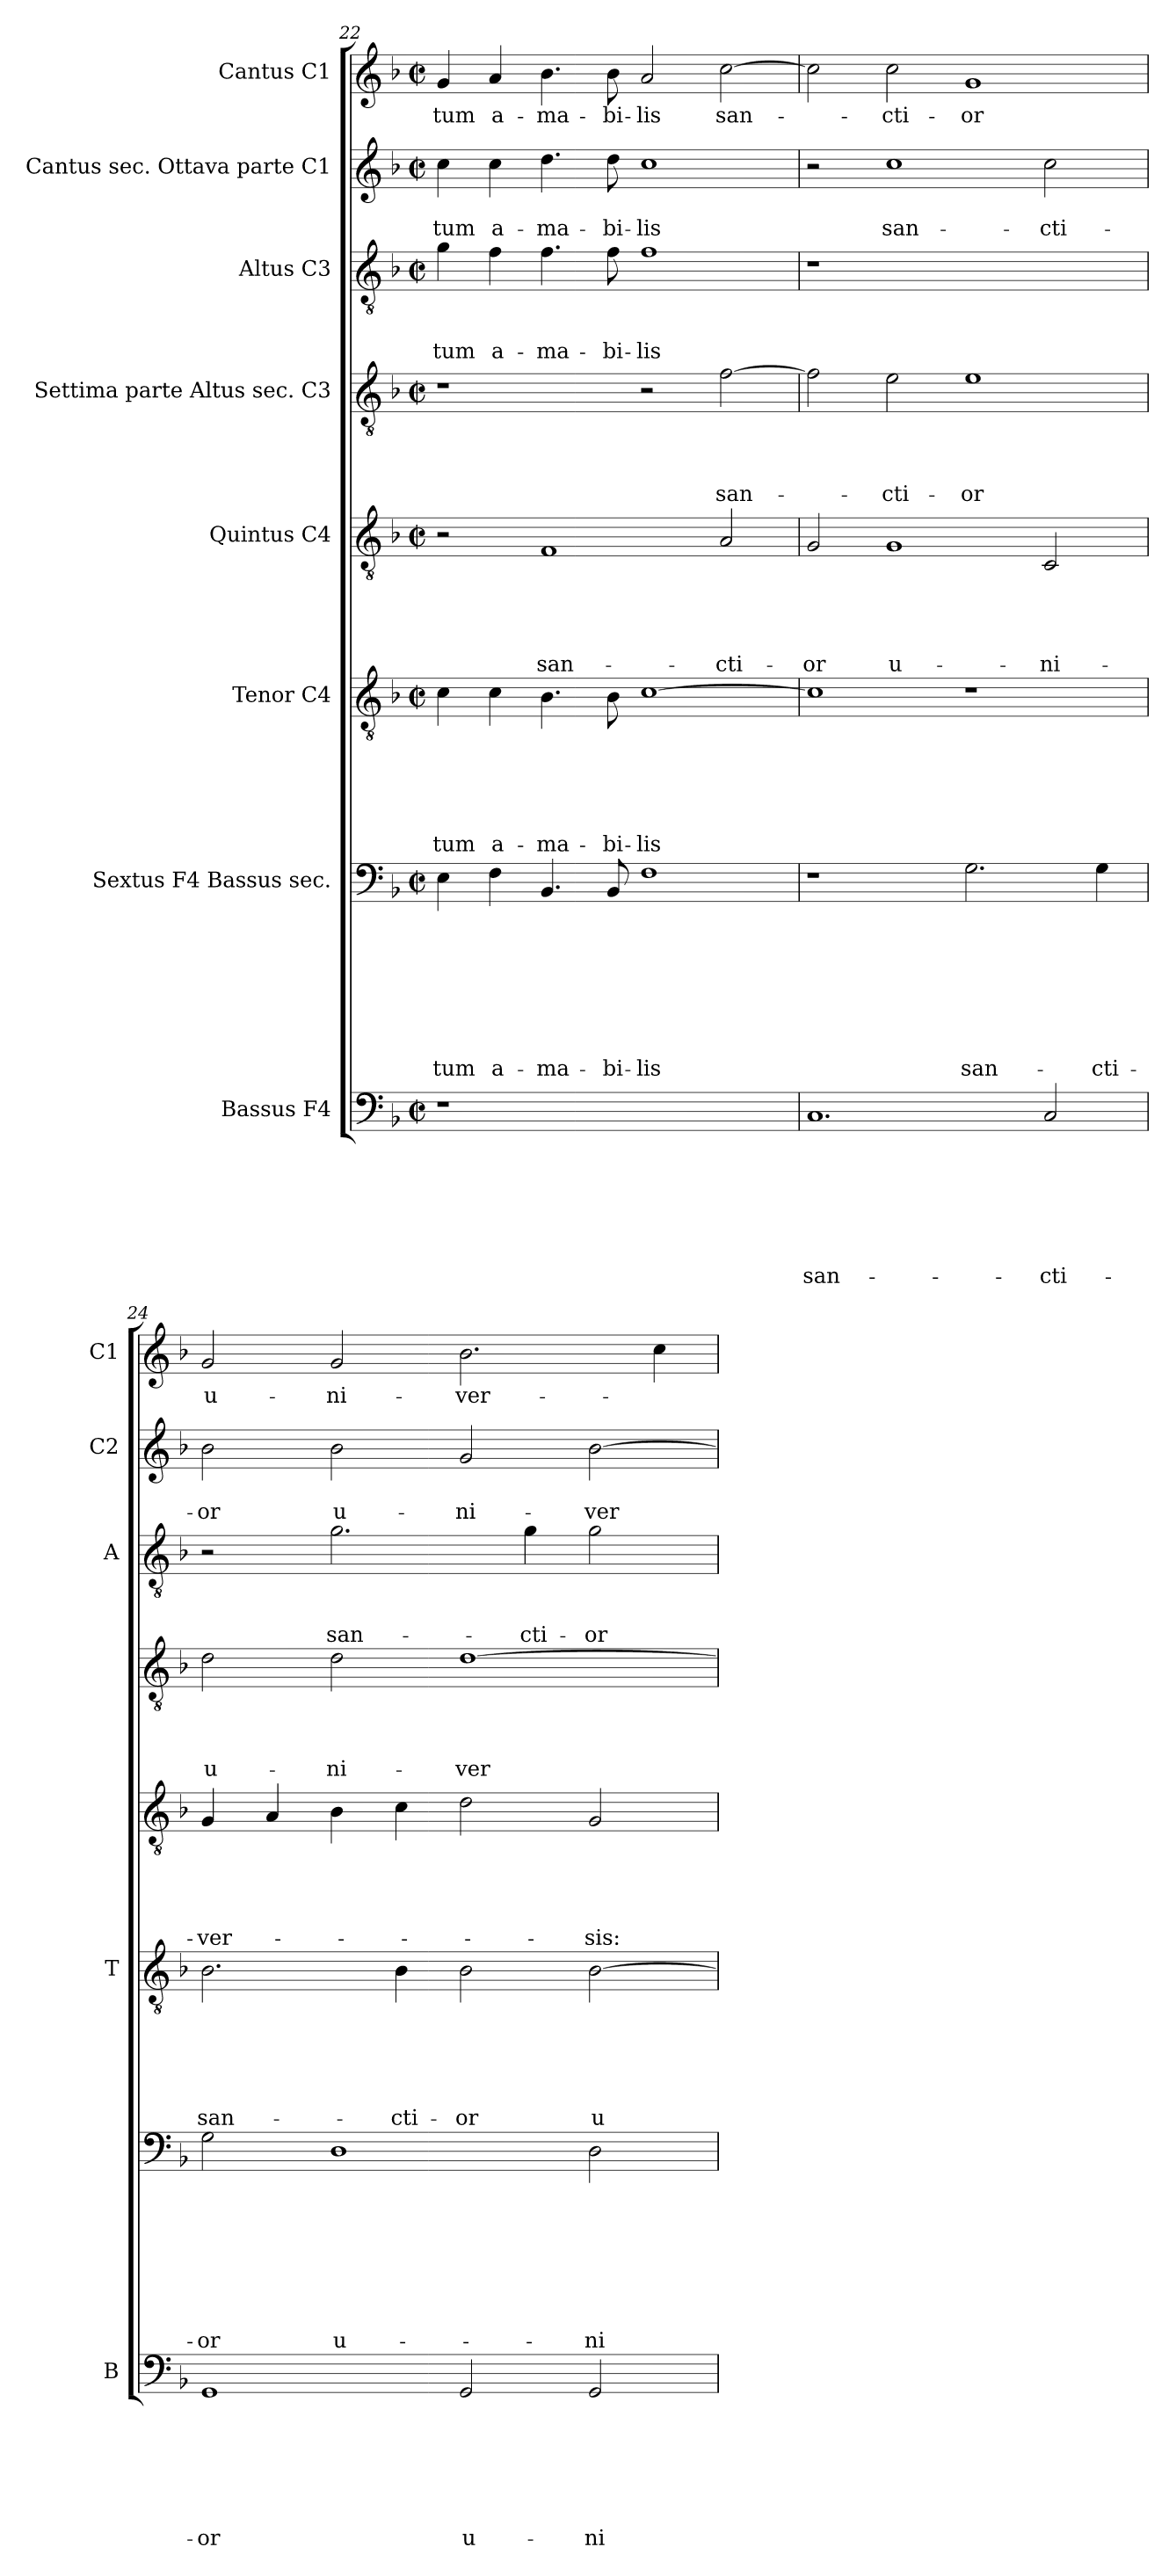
**kern	**text	**text	**text	**text	**text	**text	**text	**kern	**text	**text	**text	**text	**text	**text	**text	**text	**kern	**text	**text	**text	**text	**text	**text	**kern	**text	**text	**text	**text	**text	**kern	**text	**text	**text	**text	**kern	**text	**text	**text	**kern	**text	**text	**kern	**text
*part8	*part8	*part8	*part8	*part8	*part8	*part8	*part8	*part7	*part7	*part7	*part7	*part7	*part7	*part7	*part7	*part7	*part6	*part6	*part6	*part6	*part6	*part6	*part6	*part5	*part5	*part5	*part5	*part5	*part5	*part4	*part4	*part4	*part4	*part4	*part3	*part3	*part3	*part3	*part2	*part2	*part2	*part1	*part1
*staff8	*staff8	*staff8	*staff8	*staff8	*staff8	*staff8	*staff8	*staff7	*staff7	*staff7	*staff7	*staff7	*staff7	*staff7	*staff7	*staff7	*staff6	*staff6	*staff6	*staff6	*staff6	*staff6	*staff6	*staff5	*staff5	*staff5	*staff5	*staff5	*staff5	*staff4	*staff4	*staff4	*staff4	*staff4	*staff3	*staff3	*staff3	*staff3	*staff2	*staff2	*staff2	*staff1	*staff1
*I"Bassus F4	*	*	*	*	*	*	*	*I"Sextus F4 Bassus sec.	*	*	*	*	*	*	*	*	*I"Tenor C4	*	*	*	*	*	*	*I"Quintus C4	*	*	*	*	*	*I"Settima parte Altus sec. C3	*	*	*	*	*I"Altus C3	*	*	*	*I"Cantus sec. Ottava parte C1	*	*	*I"Cantus C1	*
*I'B	*	*	*	*	*	*	*	*	*	*	*	*	*	*	*	*	*I'T	*	*	*	*	*	*	*	*	*	*	*	*	*	*	*	*	*	*I'A	*	*	*	*I'C2	*	*	*I'C1	*
*clefF4	*	*	*	*	*	*	*	*clefF4	*	*	*	*	*	*	*	*	*clefGv2	*	*	*	*	*	*	*clefGv2	*	*	*	*	*	*clefGv2	*	*	*	*	*clefGv2	*	*	*	*clefG2	*	*	*clefG2	*
*k[b-]	*	*	*	*	*	*	*	*k[b-]	*	*	*	*	*	*	*	*	*k[b-]	*	*	*	*	*	*	*k[b-]	*	*	*	*	*	*k[b-]	*	*	*	*	*k[b-]	*	*	*	*k[b-]	*	*	*k[b-]	*
*F:	*	*	*	*	*	*	*	*F:	*	*	*	*	*	*	*	*	*F:	*	*	*	*	*	*	*F:	*	*	*	*	*	*F:	*	*	*	*	*F:	*	*	*	*F:	*	*	*F:	*
*M2/2	*	*	*	*	*	*	*	*M2/2	*	*	*	*	*	*	*	*	*M2/2	*	*	*	*	*	*	*M2/2	*	*	*	*	*	*M2/2	*	*	*	*	*M2/2	*	*	*	*M2/2	*	*	*M2/2	*
*met(c|)	*	*	*	*	*	*	*	*met(c|)	*	*	*	*	*	*	*	*	*met(c|)	*	*	*	*	*	*	*met(c|)	*	*	*	*	*	*met(c|)	*	*	*	*	*met(c|)	*	*	*	*met(c|)	*	*	*met(c|)	*
=22	=22	=22	=22	=22	=22	=22	=22	=22	=22	=22	=22	=22	=22	=22	=22	=22	=22	=22	=22	=22	=22	=22	=22	=22	=22	=22	=22	=22	=22	=22	=22	=22	=22	=22	=22	=22	=22	=22	=22	=22	=22	=22	=22
!	!	!	!	!	!	!	!	!	!	!	!	!	!	!	!	!LO:LY:b	!	!	!	!	!	!	!LO:LY:b	!	!	!	!	!	!	!	!	!	!	!	!	!	!	!LO:LY:b	!	!	!LO:LY:b	!	!LO:LY:b
1r	.	.	.	.	.	.	.	4E\	.	.	.	.	.	.	.	-tum	4c\	.	.	.	.	.	-tum	2r	.	.	.	.	.	1r	.	.	.	.	4g\	.	.	-tum	4cc\	.	-tum	4g/	-tum
!	!	!	!	!	!	!	!	!	!	!	!	!	!	!	!	!LO:LY:b	!	!	!	!	!	!	!LO:LY:b	!	!	!	!	!	!	!	!	!	!	!	!	!	!	!LO:LY:b	!	!	!LO:LY:b	!	!LO:LY:b
.	.	.	.	.	.	.	.	4F\	.	.	.	.	.	.	.	a-	4c\	.	.	.	.	.	a-	.	.	.	.	.	.	.	.	.	.	.	4f\	.	.	a-	4cc\	.	a-	4a/	a-
!	!	!	!	!	!	!	!	!	!	!	!	!	!	!	!	!LO:LY:b	!	!	!	!	!	!	!LO:LY:b	!	!	!	!	!	!LO:LY:b	!	!	!	!	!	!	!	!	!LO:LY:b	!	!	!LO:LY:b	!	!LO:LY:b
.	.	.	.	.	.	.	.	4.BB-/	.	.	.	.	.	.	.	-ma-	4.B-\	.	.	.	.	.	-ma-	1F	.	.	.	.	san-	.	.	.	.	.	4.f\	.	.	-ma-	4.dd\	.	-ma-	4.b-\	-ma-
!	!	!	!	!	!	!	!	!	!	!	!	!	!	!	!	!LO:LY:b	!	!	!	!	!	!	!LO:LY:b	!	!	!	!	!	!	!	!	!	!	!	!	!	!	!LO:LY:b	!	!	!LO:LY:b	!	!LO:LY:b
.	.	.	.	.	.	.	.	8BB-/	.	.	.	.	.	.	.	-bi-	8B-\	.	.	.	.	.	-bi-	.	.	.	.	.	.	.	.	.	.	.	8f\	.	.	-bi-	8dd\	.	-bi-	8b-\	-bi-
!	!	!	!	!	!	!	!	!	!	!	!	!	!	!	!	!LO:LY:b	!	!	!	!	!	!	!LO:LY:b	!	!	!	!	!	!	!	!	!	!	!	!	!	!	!LO:LY:b	!	!	!LO:LY:b	!	!LO:LY:b
1ryy	.	.	.	.	.	.	.	1F	.	.	.	.	.	.	.	-lis	[1c	.	.	.	.	.	-lis	.	.	.	.	.	.	2r	.	.	.	.	1f	.	.	-lis	1cc	.	-lis	2a/	-lis
!	!	!	!	!	!	!	!	!	!	!	!	!	!	!	!	!	!	!	!	!	!	!	!	!	!	!	!	!	!LO:LY:b	!	!	!	!	!LO:LY:b	!	!	!	!	!	!	!	!	!LO:LY:b
.	.	.	.	.	.	.	.	.	.	.	.	.	.	.	.	.	.	.	.	.	.	.	.	2A/	.	.	.	.	-cti-	[2f\	.	.	.	san-	.	.	.	.	.	.	.	[2cc\	san-
=23	=23	=23	=23	=23	=23	=23	=23	=23	=23	=23	=23	=23	=23	=23	=23	=23	=23	=23	=23	=23	=23	=23	=23	=23	=23	=23	=23	=23	=23	=23	=23	=23	=23	=23	=23	=23	=23	=23	=23	=23	=23	=23	=23
!	!	!	!	!	!	!	!LO:LY:b	!	!	!	!	!	!	!	!	!	!	!	!	!	!	!	!	!	!	!	!	!	!LO:LY:b	!	!	!	!	!	!	!	!	!	!	!	!	!	!
1.C	.	.	.	.	.	.	san-	1r	.	.	.	.	.	.	.	.	1c]	.	.	.	.	.	.	2G/	.	.	.	.	-or	2f\]	.	.	.	.	1r	.	.	.	2r	.	.	2cc\]	.
!	!	!	!	!	!	!	!	!	!	!	!	!	!	!	!	!	!	!	!	!	!	!	!	!	!	!	!	!	!LO:LY:b	!	!	!	!	!LO:LY:b	!	!	!	!	!	!	!LO:LY:b	!	!LO:LY:b
.	.	.	.	.	.	.	.	.	.	.	.	.	.	.	.	.	.	.	.	.	.	.	.	1G	.	.	.	.	u-	2e\	.	.	.	-cti-	.	.	.	.	1cc	.	san-	2cc\	-cti-
!	!	!	!	!	!	!	!	!	!	!	!	!	!	!	!	!LO:LY:b	!	!	!	!	!	!	!	!	!	!	!	!	!	!	!	!	!	!LO:LY:b	!	!	!	!	!	!	!	!	!LO:LY:b
.	.	.	.	.	.	.	.	2.G\	.	.	.	.	.	.	.	san-	1r	.	.	.	.	.	.	.	.	.	.	.	.	1e	.	.	.	-or	1ryy	.	.	.	.	.	.	1g	-or
!	!	!	!	!	!	!	!LO:LY:b	!	!	!	!	!	!	!	!	!	!	!	!	!	!	!	!	!	!	!	!	!	!LO:LY:b	!	!	!	!	!	!	!	!	!	!	!	!LO:LY:b	!	!
2C/	.	.	.	.	.	.	-cti-	.	.	.	.	.	.	.	.	.	.	.	.	.	.	.	.	2C/	.	.	.	.	-ni-	.	.	.	.	.	.	.	.	.	2cc\	.	-cti-	.	.
!	!	!	!	!	!	!	!	!	!	!	!	!	!	!	!	!LO:LY:b	!	!	!	!	!	!	!	!	!	!	!	!	!	!	!	!	!	!	!	!	!	!	!	!	!	!	!
.	.	.	.	.	.	.	.	4G\	.	.	.	.	.	.	.	-cti-	.	.	.	.	.	.	.	.	.	.	.	.	.	.	.	.	.	.	.	.	.	.	.	.	.	.	.
!!LO:PB:g=z
=24	=24	=24	=24	=24	=24	=24	=24	=24	=24	=24	=24	=24	=24	=24	=24	=24	=24	=24	=24	=24	=24	=24	=24	=24	=24	=24	=24	=24	=24	=24	=24	=24	=24	=24	=24	=24	=24	=24	=24	=24	=24	=24	=24
!	!	!	!	!	!	!	!LO:LY:b	!	!	!	!	!	!	!	!	!LO:LY:b	!	!	!	!	!	!	!LO:LY:b	!	!	!	!	!	!LO:LY:b	!	!	!	!	!LO:LY:b	!	!	!	!	!	!	!LO:LY:b	!	!LO:LY:b
1GG	.	.	.	.	.	.	-or	2G\	.	.	.	.	.	.	.	-or	2.B-\	.	.	.	.	.	san-	4G/	.	.	.	.	-ver-	2d\	.	.	.	u-	2r	.	.	.	2b-\	.	-or	2g/	u-
.	.	.	.	.	.	.	.	.	.	.	.	.	.	.	.	.	.	.	.	.	.	.	.	4A/	.	.	.	.	.	.	.	.	.	.	.	.	.	.	.	.	.	.	.
!	!	!	!	!	!	!	!	!	!	!	!	!	!	!	!	!LO:LY:b	!	!	!	!	!	!	!	!	!	!	!	!	!	!	!	!	!	!LO:LY:b	!	!	!	!LO:LY:b	!	!	!LO:LY:b	!	!LO:LY:b
.	.	.	.	.	.	.	.	1D	.	.	.	.	.	.	.	u-	.	.	.	.	.	.	.	4B-\	.	.	.	.	.	2d\	.	.	.	-ni-	2.g\	.	.	san-	2b-\	.	u-	2g/	-ni-
!	!	!	!	!	!	!	!	!	!	!	!	!	!	!	!	!	!	!	!	!	!	!	!LO:LY:b	!	!	!	!	!	!	!	!	!	!	!	!	!	!	!	!	!	!	!	!
.	.	.	.	.	.	.	.	.	.	.	.	.	.	.	.	.	4B-\	.	.	.	.	.	-cti-	4c\	.	.	.	.	.	.	.	.	.	.	.	.	.	.	.	.	.	.	.
!	!	!	!	!	!	!	!LO:LY:b	!	!	!	!	!	!	!	!	!	!	!	!	!	!	!	!LO:LY:b	!	!	!	!	!	!	!	!	!	!	!LO:LY:b	!	!	!	!	!	!	!LO:LY:b	!	!LO:LY:b
2GG/	.	.	.	.	.	.	u-	.	.	.	.	.	.	.	.	.	2B-\	.	.	.	.	.	-or	2d\	.	.	.	.	.	[1d	.	.	.	-ver-	.	.	.	.	2g/	.	-ni-	2.b-\	-ver-
!	!	!	!	!	!	!	!	!	!	!	!	!	!	!	!	!	!	!	!	!	!	!	!	!	!	!	!	!	!	!	!	!	!	!	!	!	!	!LO:LY:b	!	!	!	!	!
.	.	.	.	.	.	.	.	.	.	.	.	.	.	.	.	.	.	.	.	.	.	.	.	.	.	.	.	.	.	.	.	.	.	.	4g\	.	.	-cti-	.	.	.	.	.
!	!	!	!	!	!	!	!LO:LY:b	!	!	!	!	!	!	!	!	!LO:LY:b	!	!	!	!	!	!	!LO:LY:b	!	!	!	!	!	!LO:LY:b	!	!	!	!	!	!	!	!	!LO:LY:b	!	!	!LO:LY:b	!	!
2GG/	.	.	.	.	.	.	-ni-	2D\	.	.	.	.	.	.	.	-ni-	[2B-\	.	.	.	.	.	u-	2G/	.	.	.	.	-sis:	.	.	.	.	.	2g\	.	.	-or	[2b-\	.	-ver-	.	.
.	.	.	.	.	.	.	.	.	.	.	.	.	.	.	.	.	.	.	.	.	.	.	.	.	.	.	.	.	.	.	.	.	.	.	.	.	.	.	.	.	.	4cc\	.
=	=	=	=	=	=	=	=	=	=	=	=	=	=	=	=	=	=	=	=	=	=	=	=	=	=	=	=	=	=	=	=	=	=	=	=	=	=	=	=	=	=	=	=
*-	*-	*-	*-	*-	*-	*-	*-	*-	*-	*-	*-	*-	*-	*-	*-	*-	*-	*-	*-	*-	*-	*-	*-	*-	*-	*-	*-	*-	*-	*-	*-	*-	*-	*-	*-	*-	*-	*-	*-	*-	*-	*-	*-
